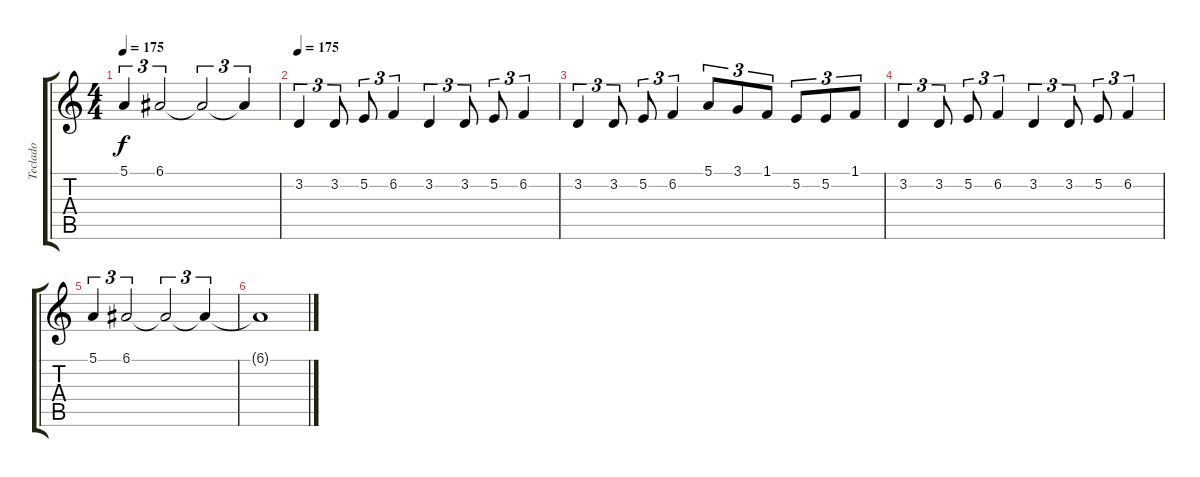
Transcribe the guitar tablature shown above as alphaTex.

\track ("Teclado" "Teclado") {instrument acousticgrandpiano}
\staff {score tabs}
\tuning (E4 B3 G3 D3 A2 E2) {hide}
\ts (4 4)
\tempo 175
\clef g2
\ks c
5.1.4{tu (3 2) dy f} 6.1.2{tu (3 2)} 6.1{t}.2{tu (3 2)} 6.1{t}.4{tu (3 2)} |
\tempo 175
3.2.4{tu (3 2) volume 16 instrument stringensemble1} 3.2.8{tu (3 2)} 5.2.8{tu (3 2)} 6.2.4{tu (3 2)} 3.2.4{tu (3 2)} 3.2.8{tu (3 2)} 5.2.8{tu (3 2)} 6.2.4{tu (3 2)} |
3.2.4{tu (3 2)} 3.2.8{tu (3 2)} 5.2.8{tu (3 2)} 6.2.4{tu (3 2)} 5.1.8{tu (3 2)} 3.1.8{tu (3 2)} 1.1.8{tu (3 2)} 5.2.8{tu (3 2)} 5.2.8{tu (3 2)} 1.1.8{tu (3 2)} |
3.2.4{tu (3 2)} 3.2.8{tu (3 2)} 5.2.8{tu (3 2)} 6.2.4{tu (3 2)} 3.2.4{tu (3 2)} 3.2.8{tu (3 2)} 5.2.8{tu (3 2)} 6.2.4{tu (3 2)} |
5.1.4{tu (3 2) instrument acousticgrandpiano} 6.1.2{tu (3 2)} 6.1{t}.2{tu (3 2)} 6.1{t}.4{tu (3 2)} |
6.1{t}.1
